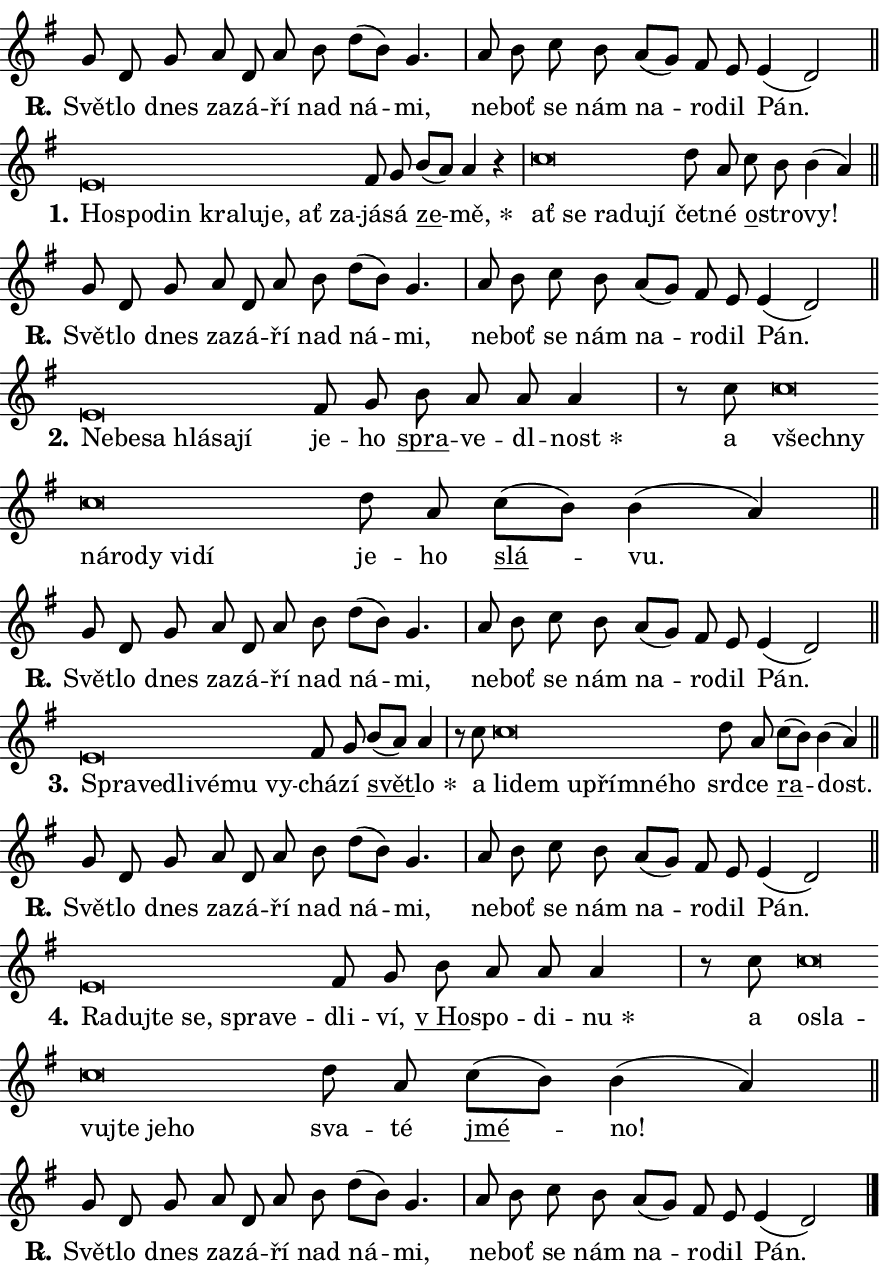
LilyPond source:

\version "2.24.0"
\header { tagline = "" }
\paper {
  indent = 0\cm
  top-margin = 0\cm
  right-margin = 0.13\cm % to fit lyric hyphens
  bottom-margin = 0\cm
  left-margin = 0\cm
  paper-width = 15\cm
  page-breaking = #ly:one-page-breaking
  system-system-spacing.basic-distance = #11
  score-system-spacing.basic-distance = #11
  ragged-last = ##f
}


%% Author: Thomas Morley
%% https://lists.gnu.org/archive/html/lilypond-user/2020-05/msg00002.html
#(define (line-position grob)
"Returns position of @var[grob} in current system:
   @code{'start}, if at first time-step
   @code{'end}, if at last time-step
   @code{'middle} otherwise
"
  (let* ((col (ly:item-get-column grob))
         (ln (ly:grob-object col 'left-neighbor))
         (rn (ly:grob-object col 'right-neighbor))
         (col-to-check-left (if (ly:grob? ln) ln col))
         (col-to-check-right (if (ly:grob? rn) rn col))
         (break-dir-left
           (and
             (ly:grob-property col-to-check-left 'non-musical #f)
             (ly:item-break-dir col-to-check-left)))
         (break-dir-right
           (and
             (ly:grob-property col-to-check-right 'non-musical #f)
             (ly:item-break-dir col-to-check-right))))
        (cond ((eqv? 1 break-dir-left) 'start)
              ((eqv? -1 break-dir-right) 'end)
              (else 'middle))))

#(define (tranparent-at-line-position vctor)
  (lambda (grob)
  "Relying on @code{line-position} select the relevant enry from @var{vctor}.
Used to determine transparency,"
    (case (line-position grob)
      ((end) (not (vector-ref vctor 0)))
      ((middle) (not (vector-ref vctor 1)))
      ((start) (not (vector-ref vctor 2))))))

noteHeadBreakVisibility =
#(define-music-function (break-visibility)(vector?)
"Makes @code{NoteHead}s transparent relying on @var{break-visibility}"
#{
  \override NoteHead.transparent =
    #(tranparent-at-line-position break-visibility)
#})

#(define delete-ledgers-for-transparent-note-heads
  (lambda (grob)
    "Reads whether a @code{NoteHead} is transparent.
If so this @code{NoteHead} is removed from @code{'note-heads} from
@var{grob}, which is supposed to be @code{LedgerLineSpanner}.
As a result ledgers are not printed for this @code{NoteHead}"
    (let* ((nhds-array (ly:grob-object grob 'note-heads))
           (nhds-list
             (if (ly:grob-array? nhds-array)
                 (ly:grob-array->list nhds-array)
                 '()))
           ;; Relies on the transparent-property being done before
           ;; Staff.LedgerLineSpanner.after-line-breaking is executed.
           ;; This is fragile ...
           (to-keep
             (remove
               (lambda (nhd)
                 (ly:grob-property nhd 'transparent #f))
               nhds-list)))
      ;; TODO find a better method to iterate over grob-arrays, similiar
      ;; to filter/remove etc for lists
      ;; For now rebuilt from scratch
      (set! (ly:grob-object grob 'note-heads)  '())
      (for-each
        (lambda (nhd)
          (ly:pointer-group-interface::add-grob grob 'note-heads nhd))
        to-keep))))

squashNotes = {
  \override NoteHead.X-extent = #'(-0.2 . 0.2)
  \override NoteHead.Y-extent = #'(-0.75 . 0)
  \override NoteHead.stencil =
    #(lambda (grob)
       (let ((pos (ly:grob-property grob 'staff-position)))
         (begin
           (if (< pos -7) (display "ERROR: Lower brevis then expected\n") (display ""))
           (if (<= pos -6) ly:text-interface::print ly:note-head::print))))
}
unSquashNotes = {
  \revert NoteHead.X-extent
  \revert NoteHead.Y-extent
  \revert NoteHead.stencil
}

hideNotes = \noteHeadBreakVisibility #begin-of-line-visible
unHideNotes = \noteHeadBreakVisibility #all-visible

% work-around for resetting accidentals
% https://lilypond.org/doc/v2.23/Documentation/notation/displaying-rhythms#unmetered-music
cadenzaMeasure = {
  \cadenzaOff
  \partial 1024 s1024
  \cadenzaOn
}

#(define-markup-command (accent layout props text) (markup?)
  "Underline accented syllable"
  (interpret-markup layout props
    #{\markup \override #'(offset . 4.3) \underline { #text }#}))

responsum = \markup \concat {
  "R" \hspace #-1.05 \path #0.1 #'((moveto 0 0.07) (lineto 0.9 0.8)) \hspace #0.05 "."
}

spaceSize = #0.6828661417322834 % exact space size for TeX Gyre Schola

\layout {
  \context {
    \Staff
    \remove "Time_signature_engraver"
    \override LedgerLineSpanner.after-line-breaking = #delete-ledgers-for-transparent-note-heads
  }
  \context {
    \Lyrics {
      \override LyricSpace.minimum-distance = \spaceSize
      \override LyricText.font-name = #"TeX Gyre Schola"
      \override LyricText.font-size = 1
      \override StanzaNumber.font-name = #"TeX Gyre Schola Bold"
      \override StanzaNumber.font-size = 1
    }
  }
  \context {
    \Score 
    \override NoteHead.text =
      #(lambda (grob) 
        (let ((pos (ly:grob-property grob 'staff-position)))
          #{\markup {
            \combine
              \halign #-0.55 \raise #(if (= pos -6) 0 0.5) \override #'(thickness . 2) \draw-line #'(3.2 . 0)
              \musicglyph "noteheads.sM1"
          }#}))
  }
}

% magnetic-lyrics.ily
%
%   written by
%     Jean Abou Samra <jean@abou-samra.fr>
%     Werner Lemberg <wl@gnu.org>
%
%   adapted by
%     Jiri Hon <jiri.hon@gmail.com>
%
% Version 2022-Apr-15

% https://www.mail-archive.com/lilypond-user@gnu.org/msg149350.html

#(define (Left_hyphen_pointer_engraver context)
   "Collect syllable-hyphen-syllable occurrences in lyrics and store
them in properties.  This engraver only looks to the left.  For
example, if the lyrics input is @code{foo -- bar}, it does the
following.

@itemize @bullet
@item
Set the @code{text} property of the @code{LyricHyphen} grob between
@q{foo} and @q{bar} to @code{foo}.

@item
Set the @code{left-hyphen} property of the @code{LyricText} grob with
text @q{foo} to the @code{LyricHyphen} grob between @q{foo} and
@q{bar}.
@end itemize

Use this auxiliary engraver in combination with the
@code{lyric-@/text::@/apply-@/magnetic-@/offset!} hook."
   (let ((hyphen #f)
         (text #f))
     (make-engraver
      (acknowledgers
       ((lyric-syllable-interface engraver grob source-engraver)
        (set! text grob)))
      (end-acknowledgers
       ((lyric-hyphen-interface engraver grob source-engraver)
        ;(when (not (grob::has-interface grob 'lyric-space-interface))
          (set! hyphen grob)));)
      ((stop-translation-timestep engraver)
       (when (and text hyphen)
         (ly:grob-set-object! text 'left-hyphen hyphen))
       (set! text #f)
       (set! hyphen #f)))))

#(define (lyric-text::apply-magnetic-offset! grob)
   "If the space between two syllables is less than the value in
property @code{LyricText@/.details@/.squash-threshold}, move the right
syllable to the left so that it gets concatenated with the left
syllable.

Use this function as a hook for
@code{LyricText@/.after-@/line-@/breaking} if the
@code{Left_@/hyphen_@/pointer_@/engraver} is active."
   (let ((hyphen (ly:grob-object grob 'left-hyphen #f)))
     (when hyphen
       (let ((left-text (ly:spanner-bound hyphen LEFT)))
         (when (grob::has-interface left-text 'lyric-syllable-interface)
           (let* ((common (ly:grob-common-refpoint grob left-text X))
                  (this-x-ext (ly:grob-extent grob common X))
                  (left-x-ext
                   (begin
                     ;; Trigger magnetism for left-text.
                     (ly:grob-property left-text 'after-line-breaking)
                     (ly:grob-extent left-text common X)))
                  ;; `delta` is the gap width between two syllables.
                  (delta (- (interval-start this-x-ext)
                            (interval-end left-x-ext)))
                  (details (ly:grob-property grob 'details))
                  (threshold (assoc-get 'squash-threshold details 0.2)))
             (when (< delta threshold)
               (let* (;; We have to manipulate the input text so that
                      ;; ligatures crossing syllable boundaries are not
                      ;; disabled.  For languages based on the Latin
                      ;; script this is essentially a beautification.
                      ;; However, for non-Western scripts it can be a
                      ;; necessity.
                      (lt (ly:grob-property left-text 'text))
                      (rt (ly:grob-property grob 'text))
                      (is-space (grob::has-interface hyphen 'lyric-space-interface))
                      (space (if is-space " " ""))
                      (extra-delta (if is-space spaceSize 0))
                      ;; Append new syllable.
                      (ltrt-space (if (and (string? lt) (string? rt))
                                (string-append lt space rt)
                                (make-concat-markup (list lt space rt))))
                      ;; Right-align `ltrt` to the right side.
                      (ltrt-space-markup (grob-interpret-markup
                               grob
                               (make-translate-markup
                                (cons (interval-length this-x-ext) 0)
                                (make-right-align-markup ltrt-space)))))
                 (begin
                   ;; Don't print `left-text`.
                   (ly:grob-set-property! left-text 'stencil #f)
                   ;; Set text and stencil (which holds all collected
                   ;; syllables so far) and shift it to the left.
                   (ly:grob-set-property! grob 'text ltrt-space)
                   (ly:grob-set-property! grob 'stencil ltrt-space-markup)
                   (ly:grob-translate-axis! grob (- (- delta extra-delta)) X))))))))))


#(define (lyric-hyphen::displace-bounds-first grob)
   ;; Make very sure this callback isn't triggered too early.
   (let ((left (ly:spanner-bound grob LEFT))
         (right (ly:spanner-bound grob RIGHT)))
     (ly:grob-property left 'after-line-breaking)
     (ly:grob-property right 'after-line-breaking)
     (ly:lyric-hyphen::print grob)))

squashThreshold = #0.4

\layout {
  \context {
    \Lyrics
    \consists #Left_hyphen_pointer_engraver
    \override LyricText.after-line-breaking =
      #lyric-text::apply-magnetic-offset!
    \override LyricHyphen.stencil = #lyric-hyphen::displace-bounds-first
    \override LyricText.details.squash-threshold = \squashThreshold
    \override LyricHyphen.minimum-distance = 0
    \override LyricHyphen.minimum-length = \squashThreshold
  }
}

squashText = \override LyricText.details.squash-threshold = 9999
unSquashText = \override LyricText.details.squash-threshold = \squashThreshold

leftText = \override LyricText.self-alignment-X = #LEFT
unLeftText = \revert LyricText.self-alignment-X

starOffset = #(lambda (grob) 
                (let ((x_offset (ly:self-alignment-interface::aligned-on-x-parent grob)))
                  (if (= x_offset 0) 0 (+ x_offset 1.2))))

star = #(define-music-function (syllable)(string?)
"Append star separator at the end of a syllable"
#{
  \once \override LyricText.X-offset = #starOffset
  \lyricmode { \markup {
    #syllable
    \override #'((font-name . "TeX Gyre Schola Bold")) \hspace #0.2 \lower #0.65 \larger "*"
  } }
#})

starAccent = #(define-music-function (syllable)(string?)
"Append star separator at the end of a syllable and make accent"
#{
  \once \override LyricText.X-offset = #starOffset
  \lyricmode { \markup {
    \accent #syllable
    \override #'((font-name . "TeX Gyre Schola Bold")) \hspace #0.2 \lower #0.65 \larger "*"
  } }
#})

breath = #(define-music-function (syllable)(string?)
"Append breathing indicator at the end of a syllable"
#{
  \lyricmode { \markup { #syllable "+" } }
#})

optionalBreath = #(define-music-function (syllable)(string?)
"Append optional breathing indicator at the end of a syllable"
#{
  \lyricmode { \markup { #syllable "(+)" } }
#})


\score {
    <<
        \new Voice = "melody" { \cadenzaOn \key g \major \relative { g'8 d g a d, a' \bar "" b d[( b)] g4. \cadenzaMeasure \bar "|" a8 b \bar "" c b \bar "" a[( g)] fis e \bar "" e4( d2) \cadenzaMeasure \bar "||" \break } }
        \new Lyrics \lyricsto "melody" { \lyricmode { \set stanza = \responsum
Svět -- lo dnes za -- zá -- ří nad ná -- mi, ne -- boť se nám na -- ro -- dil Pán. } }
    >>
    \layout {}
}

\score {
    <<
        \new Voice = "melody" { \cadenzaOn \key g \major \relative { \squashNotes e'\breve*1/16 \hideNotes \breve*1/16 \bar "" \breve*1/16 \bar "" \breve*1/16 \bar "" \breve*1/16 \bar "" \breve*1/16 \bar "" \breve*1/16 \breve*1/16 \bar "" \unHideNotes \unSquashNotes fis8 g \bar "" b[( a)] a4 r \cadenzaMeasure \bar "|" \squashNotes c\breve*1/16 \hideNotes \breve*1/16 \bar "" \breve*1/16 \bar "" \breve*1/16 \breve*1/16 \bar "" \unHideNotes \unSquashNotes d8 a \bar "" c b b4( a) \cadenzaMeasure \bar "||" \break } }
        \new Lyrics \lyricsto "melody" { \lyricmode { \set stanza = "1."
\leftText Ho -- \squashText spo -- din kra -- lu -- je, ať za -- \unLeftText \unSquashText já -- sá \markup \accent ze -- \star mě, \leftText ať \squashText se ra -- du -- jí \unLeftText \unSquashText čet -- né \markup \accent o -- stro -- vy! } }
    >>
    \layout {}
}

\score {
    <<
        \new Voice = "melody" { \cadenzaOn \key g \major \relative { g'8 d g a d, a' \bar "" b d[( b)] g4. \cadenzaMeasure \bar "|" a8 b \bar "" c b \bar "" a[( g)] fis e \bar "" e4( d2) \cadenzaMeasure \bar "||" \break } }
        \new Lyrics \lyricsto "melody" { \lyricmode { \set stanza = \responsum
Svět -- lo dnes za -- zá -- ří nad ná -- mi, ne -- boť se nám na -- ro -- dil Pán. } }
    >>
    \layout {}
}

\score {
    <<
        \new Voice = "melody" { \cadenzaOn \key g \major \relative { \squashNotes e'\breve*1/16 \hideNotes \breve*1/16 \bar "" \breve*1/16 \bar "" \breve*1/16 \bar "" \breve*1/16 \breve*1/16 \bar "" \unHideNotes \unSquashNotes fis8 g \bar "" b a a a4 \cadenzaMeasure \bar "|" r8 c \squashNotes c\breve*1/16 \hideNotes \breve*1/16 \bar "" \breve*1/16 \bar "" \breve*1/16 \bar "" \breve*1/16 \bar "" \breve*1/16 \breve*1/16 \bar "" \unHideNotes \unSquashNotes d8 a \bar "" c[( b)] b4( a) \cadenzaMeasure \bar "||" \break } }
        \new Lyrics \lyricsto "melody" { \lyricmode { \set stanza = "2."
\leftText Ne -- \squashText be -- sa hlá -- sa -- jí \unLeftText \unSquashText je -- ho \markup \accent spra -- ve -- dl -- \star nost a \leftText všech -- \squashText ny ná -- ro -- dy vi -- dí \unLeftText \unSquashText je -- ho \markup \accent slá -- vu. } }
    >>
    \layout {}
}

\score {
    <<
        \new Voice = "melody" { \cadenzaOn \key g \major \relative { g'8 d g a d, a' \bar "" b d[( b)] g4. \cadenzaMeasure \bar "|" a8 b \bar "" c b \bar "" a[( g)] fis e \bar "" e4( d2) \cadenzaMeasure \bar "||" \break } }
        \new Lyrics \lyricsto "melody" { \lyricmode { \set stanza = \responsum
Svět -- lo dnes za -- zá -- ří nad ná -- mi, ne -- boť se nám na -- ro -- dil Pán. } }
    >>
    \layout {}
}

\score {
    <<
        \new Voice = "melody" { \cadenzaOn \key g \major \relative { \squashNotes e'\breve*1/16 \hideNotes \breve*1/16 \bar "" \breve*1/16 \bar "" \breve*1/16 \bar "" \breve*1/16 \breve*1/16 \bar "" \unHideNotes \unSquashNotes fis8 g \bar "" b[( a)] a4 \cadenzaMeasure \bar "|" r8 c \squashNotes c\breve*1/16 \hideNotes \breve*1/16 \bar "" \breve*1/16 \bar "" \breve*1/16 \bar "" \breve*1/16 \breve*1/16 \bar "" \unHideNotes \unSquashNotes d8 a \bar "" c[( b)] b4( a) \cadenzaMeasure \bar "||" \break } }
        \new Lyrics \lyricsto "melody" { \lyricmode { \set stanza = "3."
\leftText Spra -- \squashText ve -- dli -- vé -- mu vy -- \unLeftText \unSquashText chá -- zí \markup \accent svět -- \star lo a \leftText li -- \squashText dem u -- přím -- né -- ho \unLeftText \unSquashText srd -- ce \markup \accent ra -- dost. } }
    >>
    \layout {}
}

\score {
    <<
        \new Voice = "melody" { \cadenzaOn \key g \major \relative { g'8 d g a d, a' \bar "" b d[( b)] g4. \cadenzaMeasure \bar "|" a8 b \bar "" c b \bar "" a[( g)] fis e \bar "" e4( d2) \cadenzaMeasure \bar "||" \break } }
        \new Lyrics \lyricsto "melody" { \lyricmode { \set stanza = \responsum
Svět -- lo dnes za -- zá -- ří nad ná -- mi, ne -- boť se nám na -- ro -- dil Pán. } }
    >>
    \layout {}
}

\score {
    <<
        \new Voice = "melody" { \cadenzaOn \key g \major \relative { \squashNotes e'\breve*1/16 \hideNotes \breve*1/16 \bar "" \breve*1/16 \bar "" \breve*1/16 \bar "" \breve*1/16 \breve*1/16 \bar "" \unHideNotes \unSquashNotes fis8 g \bar "" b a a a4 \cadenzaMeasure \bar "|" r8 c \squashNotes c\breve*1/16 \hideNotes \breve*1/16 \bar "" \breve*1/16 \bar "" \breve*1/16 \bar "" \breve*1/16 \breve*1/16 \bar "" \unHideNotes \unSquashNotes d8 a \bar "" c[( b)] b4( a) \cadenzaMeasure \bar "||" \break } }
        \new Lyrics \lyricsto "melody" { \lyricmode { \set stanza = "4."
\leftText Ra -- \squashText duj -- te se, spra -- ve -- \unLeftText \unSquashText dli -- ví, \markup \accent "v Ho" -- spo -- di -- \star nu a \leftText o -- \squashText sla -- vuj -- te je -- ho \unLeftText \unSquashText sva -- té \markup \accent jmé -- no! } }
    >>
    \layout {}
}

\score {
    <<
        \new Voice = "melody" { \cadenzaOn \key g \major \relative { g'8 d g a d, a' \bar "" b d[( b)] g4. \cadenzaMeasure \bar "|" a8 b \bar "" c b \bar "" a[( g)] fis e \bar "" e4( d2) \cadenzaMeasure \bar "||" \break } \bar "|." }
        \new Lyrics \lyricsto "melody" { \lyricmode { \set stanza = \responsum
Svět -- lo dnes za -- zá -- ří nad ná -- mi, ne -- boť se nám na -- ro -- dil Pán. } }
    >>
    \layout {}
}
